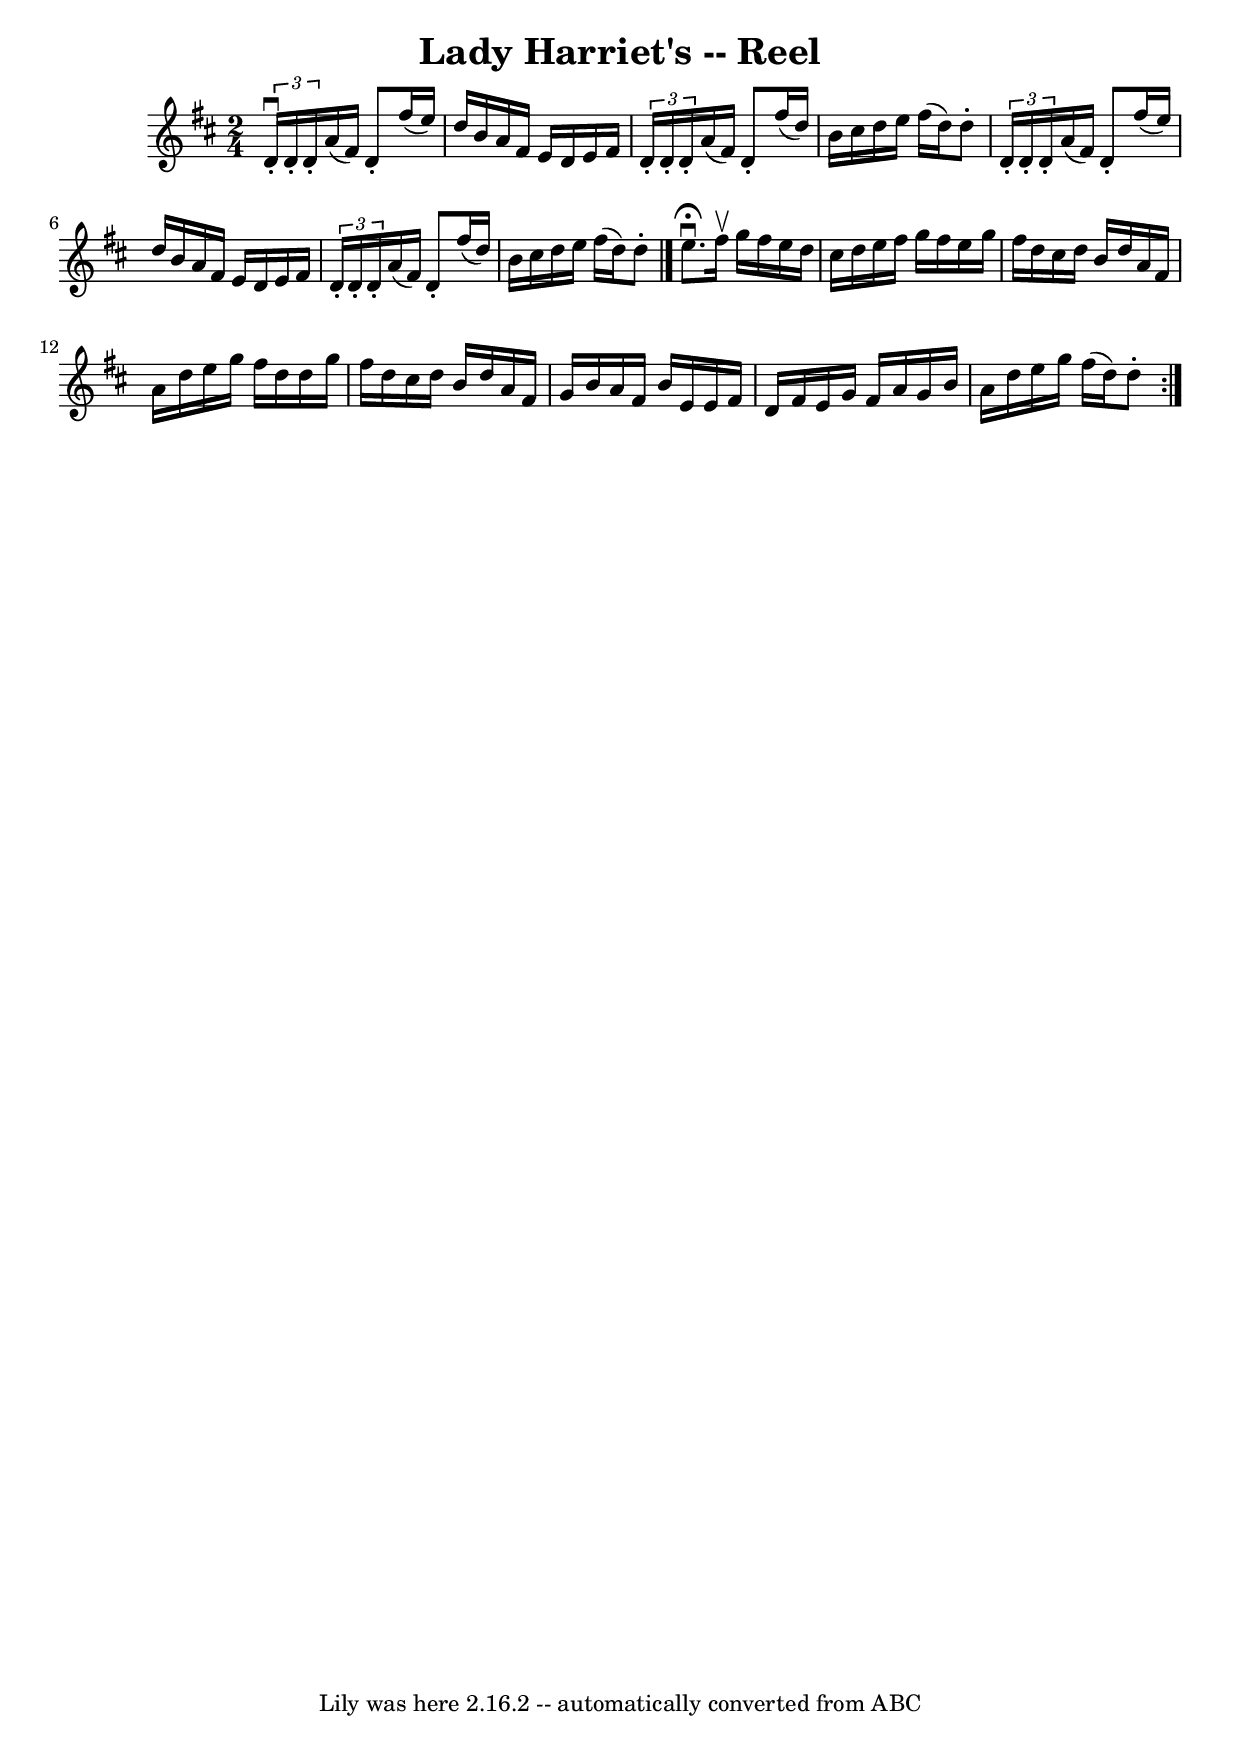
\version "2.7.40"
\include "Mammoth.ily"
\header {
	%% book = "Ryan's Mammoth Collection"
	crossRefNumber = "1"
	footnotes = "\\\\248"
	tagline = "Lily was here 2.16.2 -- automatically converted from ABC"
	title = "Lady Harriet's -- Reel"
}
voicedefault =  {


\time 2/4 
\key d \major   \times 2/3 { d'16^\downbow-. d'16 -. d'16 -. } 
 a'16 (fis'16) d'8 -. fis''16 (e''16)   |
 d''16    
b'16 a'16 fis'16 e'16 d'16 e'16 fis'16    |
   
\times 2/3 { d'16 -. d'16 -. d'16 -. } a'16 (fis'16) d'8 -.   
fis''16 (d''16)   |
 b'16 cis''16 d''16 e''16    
fis''16 (d''16) d''8 -.   |
     \times 2/3 { d'16 -. d'16 -. 
 d'16 -. } a'16 (fis'16) d'8 -. fis''16 (e''16)   |
   
d''16 b'16 a'16 fis'16 e'16 d'16 e'16 fis'16    |
   
\times 2/3 { d'16 -. d'16 -. d'16 -. } a'16 (fis'16) d'8 -.   
fis''16 (d''16)   |
 b'16 cis''16 d''16 e''16    
fis''16 (d''16) d''8 -.   \bar "|."     \repeat volta 2 { e''8. 
^\fermata^\downbow fis''16^\upbow g''16 fis''16 e''16 d''16    
|
 cis''16 d''16 e''16 fis''16 g''16 fis''16 e''16    
g''16    |
 fis''16 d''16 cis''16 d''16 b'16 d''16    
a'16 fis'16    |
 a'16 d''16 e''16 g''16 fis''16    
d''16 d''16 g''16    |
 fis''16 d''16 cis''16 d''16    
b'16 d''16 a'16 fis'16    |
 g'16 b'16 a'16 fis'16    
b'16 e'16 e'16 fis'16    |
 d'16 fis'16 e'16 g'16    
fis'16 a'16 g'16 b'16    |
 a'16 d''16 e''16 g''16    
fis''16 (d''16) d''8 -.     }   
}

\score{
    <<

	\context Staff="default"
	{
	    \voicedefault 
	}

    >>
	\layout {
	}
	\midi {}
}
